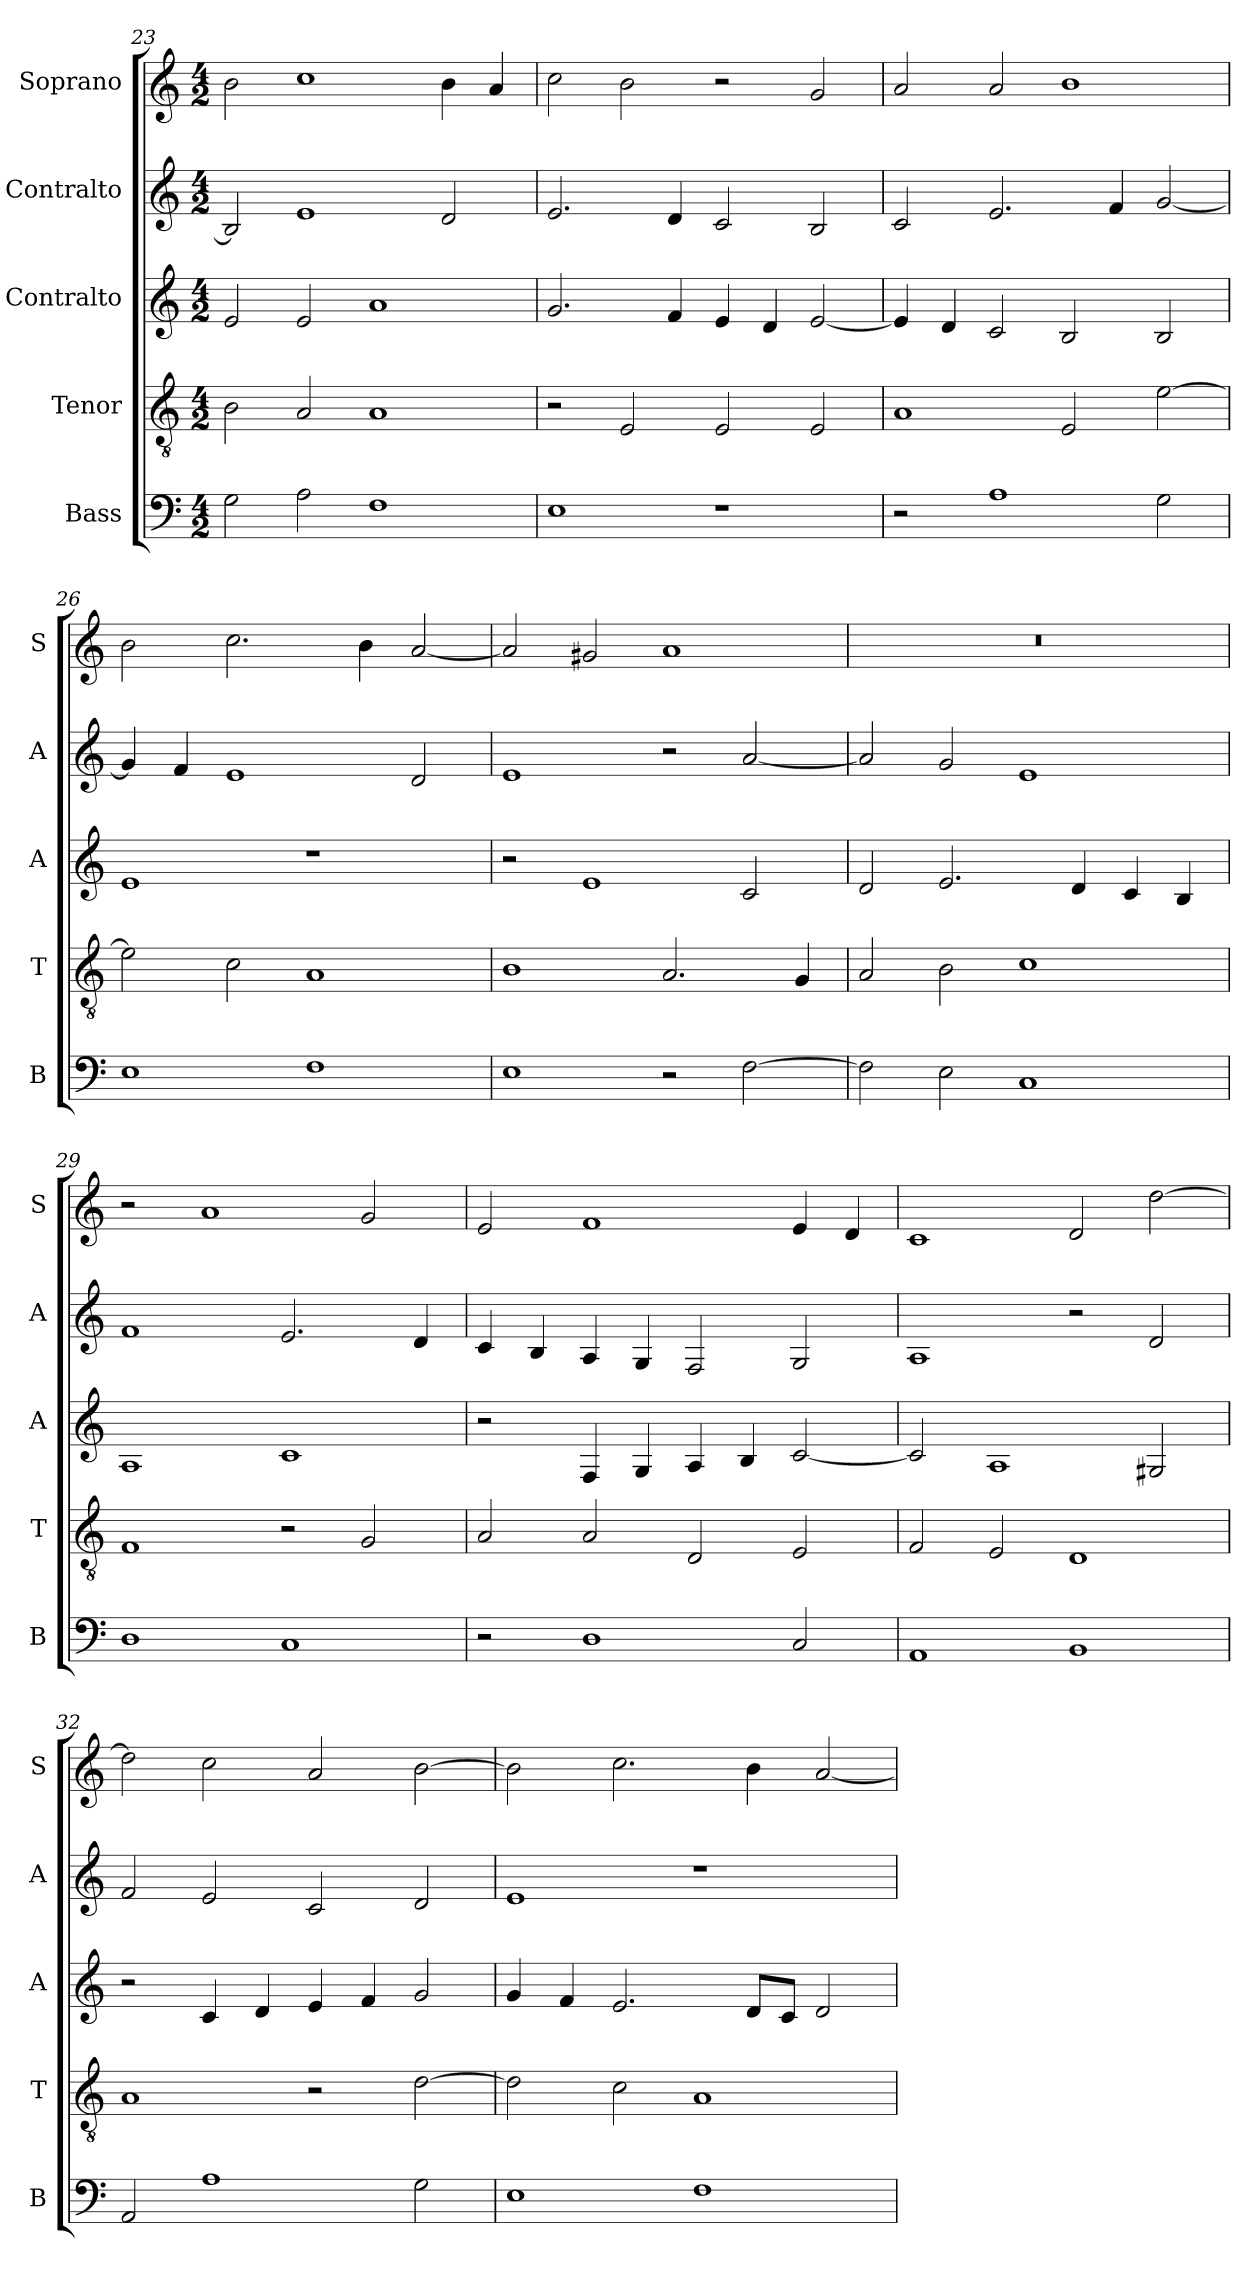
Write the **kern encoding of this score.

**kern	**kern	**kern	**kern	**kern
*part5	*part4	*part3	*part2	*part1
*staff5	*staff4	*staff3	*staff2	*staff1
*I"Bass	*I"Tenor	*I"Contralto	*I"Contralto	*I"Soprano
*I'B	*I'T	*I'A	*I'A	*I'S
*clefF4	*clefGv2	*clefG2	*clefG2	*clefG2
*k[]	*k[]	*k[]	*k[]	*k[]
*E:phr	*E:phr	*E:phr	*E:phr	*E:phr
*M4/2	*M4/2	*M4/2	*M4/2	*M4/2
=23	=23	=23	=23	=23
2G	2B	2e	2B]	2b
2A	2A	2e	1e	1cc
1F	1A	1a	.	.
.	.	.	2d	4b
.	.	.	.	4a
=24	=24	=24	=24	=24
1E	2r	2.g	2.e	2cc
.	2E	.	.	2b
.	.	4f	4d	.
1r	2E	4e	2c	2r
.	.	4d	.	.
.	2E	[2e	2B	2g
=25	=25	=25	=25	=25
2r	1A	4e]	2c	2a
.	.	4d	.	.
1A	.	2c	2.e	2a
.	2E	2B	.	1b
.	.	.	4f	.
2G	[2e	2B	[2g	.
=26	=26	=26	=26	=26
1E	2e]	1e	4g]	2b
.	.	.	4f	.
.	2c	.	1e	2.cc
1F	1A	1r	.	.
.	.	.	.	4b
.	.	.	2d	[2a
=27	=27	=27	=27	=27
1E	1B	2r	1e	2a]
.	.	1e	.	2g#X
2r	2.A	.	2r	1a
[2F	.	2c	[2a	.
.	4G	.	.	.
=28	=28	=28	=28	=28
2F]	2A	2d	2a]	0r
2E	2B	2.e	2g	.
1C	1c	.	1e	.
.	.	4d	.	.
.	.	4c	.	.
.	.	4B	.	.
=29	=29	=29	=29	=29
1D	1F	1A	1f	2r
.	.	.	.	1a
1C	2r	1c	2.e	.
.	2G	.	.	2g
.	.	.	4d	.
=30	=30	=30	=30	=30
2r	2A	2r	4c	2e
.	.	.	4B	.
1D	2A	4F	4A	1f
.	.	4G	4G	.
.	2D	4A	2F	.
.	.	4B	.	.
2C	2E	[2c	2G	4e
.	.	.	.	4d
=31	=31	=31	=31	=31
1AA	2F	2c]	1A	1c
.	2E	1A	.	.
1BB	1D	.	2r	2d
.	.	2G#X	2d	[2dd
=32	=32	=32	=32	=32
2AA	1A	2r	2f	2dd]
1A	.	4c	2e	2cc
.	.	4d	.	.
.	2r	4e	2c	2a
.	.	4f	.	.
2G	[2d	2g	2d	[2b
=33	=33	=33	=33	=33
1E	2d]	4g	1e	2b]
.	.	4f	.	.
.	2c	2.e	.	2.cc
1F	1A	.	1r	.
.	.	8d/L	.	4b
.	.	8c/J	.	.
.	.	2d	.	[2a
=	=	=	=	=
*-	*-	*-	*-	*-
